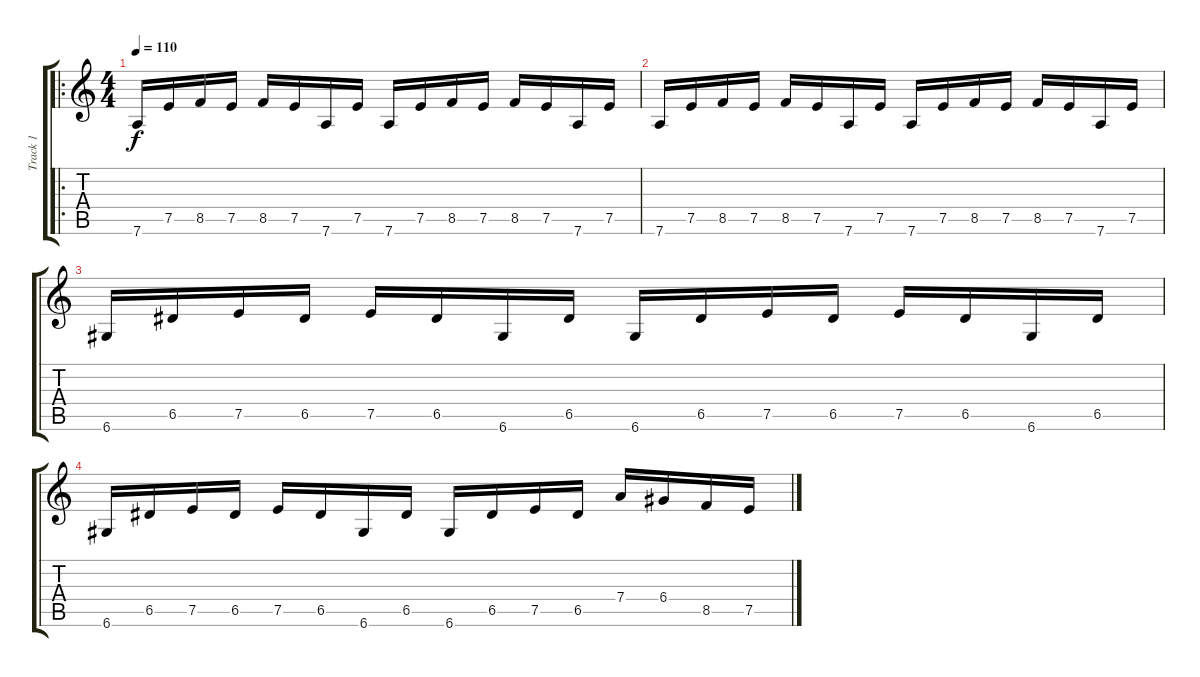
\track ("Track 1" "Track 1") {instrument distortionguitar}
\staff {score tabs}
\tuning (E4 B3 G3 D3 A2 D2) {hide}
\ro
\ts (4 4)
\tempo 110
\clef g2
\ks c
7.6.16{dy f instrument distortionguitar} 7.5.16 8.5.16 7.5.16 8.5.16 7.5.16 7.6.16 7.5.16 7.6.16 7.5.16 8.5.16 7.5.16 8.5.16 7.5.16 7.6.16 7.5.16 |
7.6.16 7.5.16 8.5.16 7.5.16 8.5.16 7.5.16 7.6.16 7.5.16 7.6.16 7.5.16 8.5.16 7.5.16 8.5.16 7.5.16 7.6.16 7.5.16 |
6.6.16 6.5.16 7.5.16 6.5.16 7.5.16 6.5.16 6.6.16 6.5.16 6.6.16 6.5.16 7.5.16 6.5.16 7.5.16 6.5.16 6.6.16 6.5.16 |
6.6.16 6.5.16 7.5.16 6.5.16 7.5.16 6.5.16 6.6.16 6.5.16 6.6.16 6.5.16 7.5.16 6.5.16 7.4.16 6.4.16 8.5.16 7.5.16
